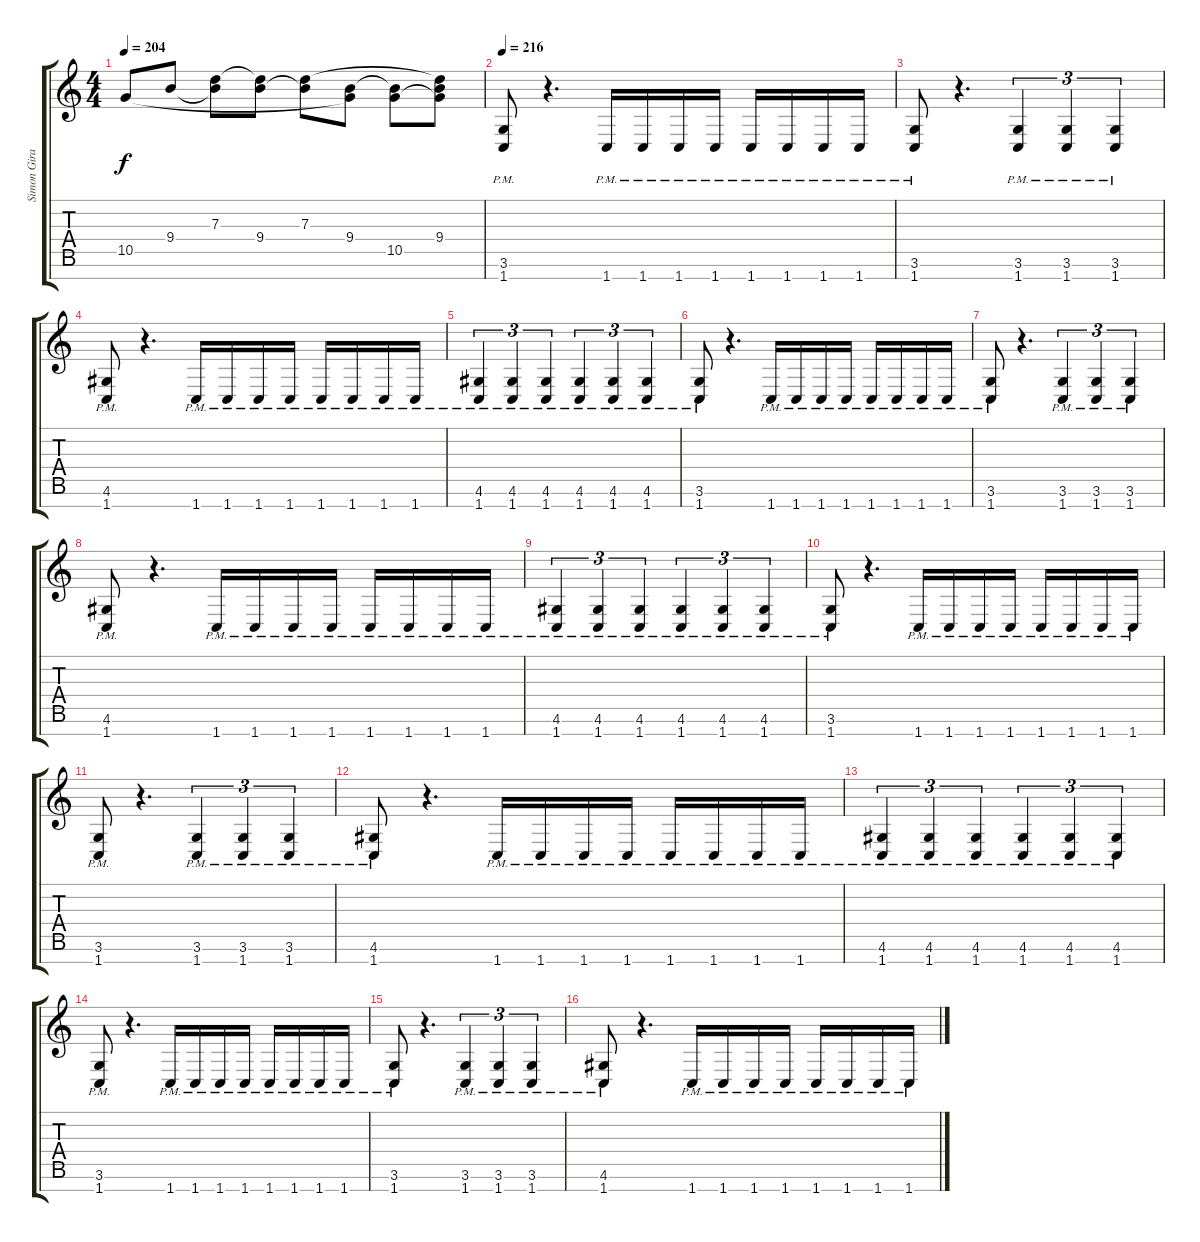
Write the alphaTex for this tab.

\track ("Simon Girard" "Simon Gira") {instrument distortionguitar}
\staff {score tabs}
\tuning (E4 B3 G3 D3 A2 E2 B1) {hide}
\ts (4 4)
\tempo 204
\clef g2
\ks c
10.5.8{dy f} 9.4.8 (7.3 9.4{t}).8 (7.3{t} 9.4).8 (7.3 9.4{t}).8 (9.4 10.5{t}).8 (9.4{t} 10.5).8 (7.3{t} 9.4 10.5{t}).8 |
\tempo 216
(3.6{pm} 1.7{pm}).8 r.4{d} 1.7{pm}.16 1.7{pm}.16 1.7{pm}.16 1.7{pm}.16 1.7{pm}.16 1.7{pm}.16 1.7{pm}.16 1.7{pm}.16 |
(3.6{pm} 1.7{pm}).8 r.4{d} (3.6{pm} 1.7{pm}).4{tu (3 2)} (3.6{pm} 1.7{pm}).4{tu (3 2)} (3.6{pm} 1.7{pm}).4{tu (3 2)} |
(4.6{pm} 1.7{pm}).8 r.4{d} 1.7{pm}.16 1.7{pm}.16 1.7{pm}.16 1.7{pm}.16 1.7{pm}.16 1.7{pm}.16 1.7{pm}.16 1.7{pm}.16 |
(4.6{pm} 1.7{pm}).4{tu (3 2) balance 8} (4.6{pm} 1.7{pm}).4{tu (3 2)} (4.6{pm} 1.7{pm}).4{tu (3 2)} (4.6{pm} 1.7{pm}).4{tu (3 2)} (4.6{pm} 1.7{pm}).4{tu (3 2)} (4.6{pm} 1.7{pm}).4{tu (3 2)} |
(3.6{pm} 1.7{pm}).8 r.4{d} 1.7{pm}.16 1.7{pm}.16 1.7{pm}.16 1.7{pm}.16 1.7{pm}.16 1.7{pm}.16 1.7{pm}.16 1.7{pm}.16 |
(3.6{pm} 1.7{pm}).8 r.4{d} (3.6{pm} 1.7{pm}).4{tu (3 2)} (3.6{pm} 1.7{pm}).4{tu (3 2)} (3.6{pm} 1.7{pm}).4{tu (3 2)} |
(4.6{pm} 1.7{pm}).8 r.4{d} 1.7{pm}.16 1.7{pm}.16 1.7{pm}.16 1.7{pm}.16 1.7{pm}.16 1.7{pm}.16 1.7{pm}.16 1.7{pm}.16 |
(4.6{pm} 1.7{pm}).4{tu (3 2) balance 16} (4.6{pm} 1.7{pm}).4{tu (3 2)} (4.6{pm} 1.7{pm}).4{tu (3 2)} (4.6{pm} 1.7{pm}).4{tu (3 2)} (4.6{pm} 1.7{pm}).4{tu (3 2)} (4.6{pm} 1.7{pm}).4{tu (3 2)} |
(3.6{pm} 1.7{pm}).8 r.4{d} 1.7{pm}.16 1.7{pm}.16 1.7{pm}.16 1.7{pm}.16 1.7{pm}.16 1.7{pm}.16 1.7{pm}.16 1.7{pm}.16 |
(3.6{pm} 1.7{pm}).8 r.4{d} (3.6{pm} 1.7{pm}).4{tu (3 2)} (3.6{pm} 1.7{pm}).4{tu (3 2)} (3.6{pm} 1.7{pm}).4{tu (3 2)} |
(4.6{pm} 1.7{pm}).8 r.4{d} 1.7{pm}.16 1.7{pm}.16 1.7{pm}.16 1.7{pm}.16 1.7{pm}.16 1.7{pm}.16 1.7{pm}.16 1.7{pm}.16 |
(4.6{pm} 1.7{pm}).4{tu (3 2)} (4.6{pm} 1.7{pm}).4{tu (3 2)} (4.6{pm} 1.7{pm}).4{tu (3 2)} (4.6{pm} 1.7{pm}).4{tu (3 2)} (4.6{pm} 1.7{pm}).4{tu (3 2)} (4.6{pm} 1.7{pm}).4{tu (3 2)} |
(3.6{pm} 1.7{pm}).8 r.4{d} 1.7{pm}.16 1.7{pm}.16 1.7{pm}.16 1.7{pm}.16 1.7{pm}.16 1.7{pm}.16 1.7{pm}.16 1.7{pm}.16 |
(3.6{pm} 1.7{pm}).8 r.4{d} (3.6{pm} 1.7{pm}).4{tu (3 2)} (3.6{pm} 1.7{pm}).4{tu (3 2)} (3.6{pm} 1.7{pm}).4{tu (3 2)} |
(4.6{pm} 1.7{pm}).8 r.4{d} 1.7{pm}.16 1.7{pm}.16 1.7{pm}.16 1.7{pm}.16 1.7{pm}.16 1.7{pm}.16 1.7{pm}.16 1.7{pm}.16
